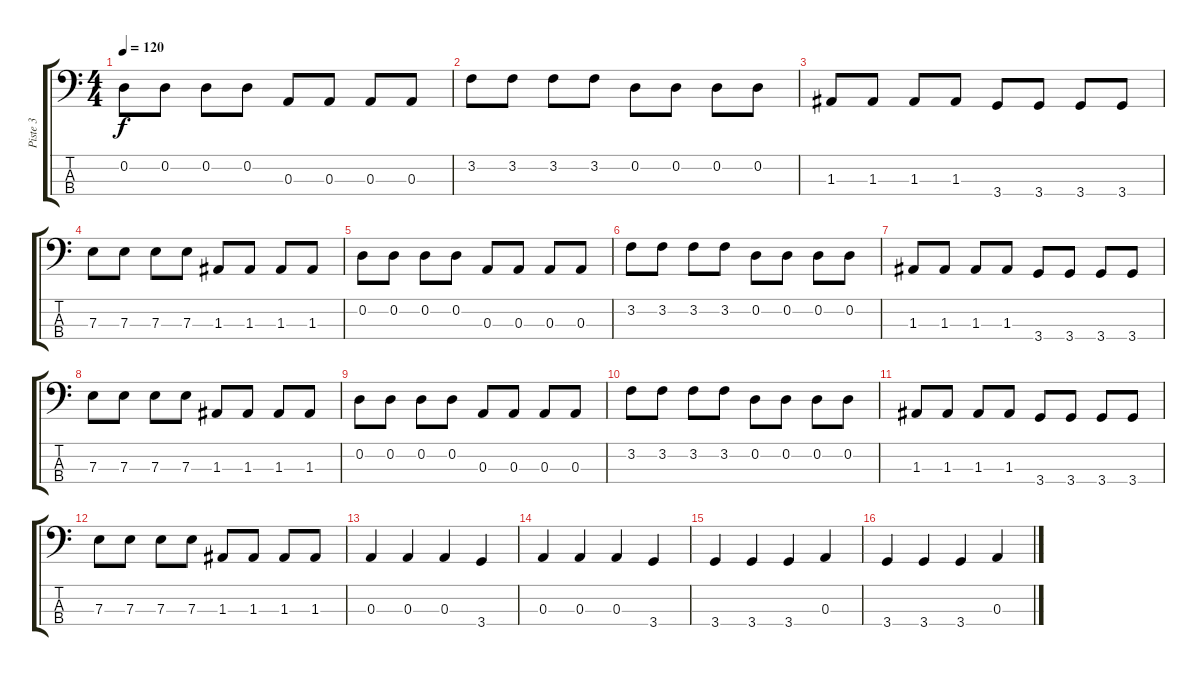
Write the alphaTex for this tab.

\track ("Piste 3" "Piste 3") {instrument acousticbass}
\staff {score tabs}
\tuning (G2 D2 A1 E1) {hide}
\ts (4 4)
\tempo 120
\clef f4
\ks c
0.2.8{dy f} 0.2.8 0.2.8 0.2.8 0.3.8 0.3.8 0.3.8 0.3.8 |
3.2.8 3.2.8 3.2.8 3.2.8 0.2.8 0.2.8 0.2.8 0.2.8 |
1.3.8 1.3.8 1.3.8 1.3.8 3.4.8 3.4.8 3.4.8 3.4.8 |
7.3.8 7.3.8 7.3.8 7.3.8 1.3.8 1.3.8 1.3.8 1.3.8 |
0.2.8 0.2.8 0.2.8 0.2.8 0.3.8 0.3.8 0.3.8 0.3.8 |
3.2.8 3.2.8 3.2.8 3.2.8 0.2.8 0.2.8 0.2.8 0.2.8 |
1.3.8 1.3.8 1.3.8 1.3.8 3.4.8 3.4.8 3.4.8 3.4.8 |
7.3.8 7.3.8 7.3.8 7.3.8 1.3.8 1.3.8 1.3.8 1.3.8 |
0.2.8 0.2.8 0.2.8 0.2.8 0.3.8 0.3.8 0.3.8 0.3.8 |
3.2.8 3.2.8 3.2.8 3.2.8 0.2.8 0.2.8 0.2.8 0.2.8 |
1.3.8 1.3.8 1.3.8 1.3.8 3.4.8 3.4.8 3.4.8 3.4.8 |
7.3.8 7.3.8 7.3.8 7.3.8 1.3.8 1.3.8 1.3.8 1.3.8 |
0.3.4 0.3.4 0.3.4 3.4.4 |
0.3.4 0.3.4 0.3.4 3.4.4 |
3.4.4 3.4.4 3.4.4 0.3.4 |
3.4.4 3.4.4 3.4.4 0.3.4
